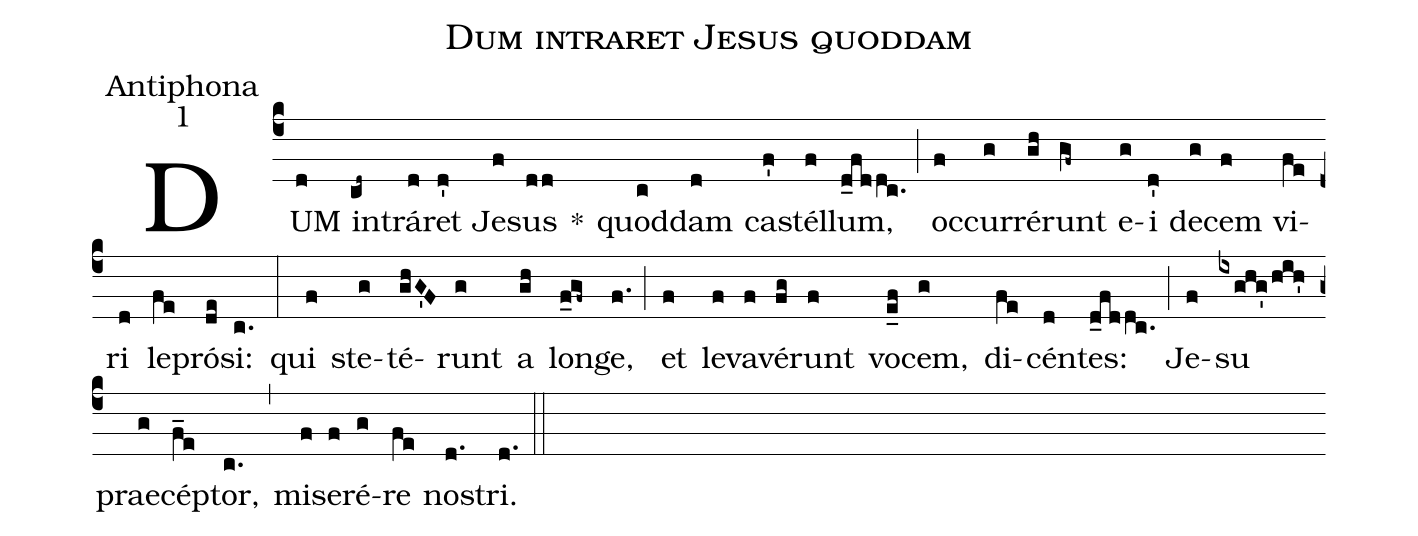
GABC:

name:Dum intraret Jesus quoddam;
office-part:Antiphona;
mode:1;
%%
(c4) DUM(d) in(cd~)trá(d)ret(d') Je(f)sus(dd) *() quod(c)dam(d) ca(f')stél(f)lum,(d_fddc.) (;) oc(f)cur(g)ré(gh)runt(gf~) e(g)i(d') de(g)cem(f) vi(fe)ri(d) le(fe)pró(de)si:(c.) (:) qui(f) ste(g)té(ghG'F)runt(g) a(gh) lon(f_gf~)ge,(f.) (;) et(f) le(f)va(f)vé(fg)runt(f) vo(e_f)cem,(g) di(fe)cén(d)tes:(d_fddc.) (;) Je(f)su(ixghg'/hih') prae(g)cép(f_e)tor,(c.) (,) mi(f)se(f)ré(g)re(fe) no(d.)stri.(d.) (::)
